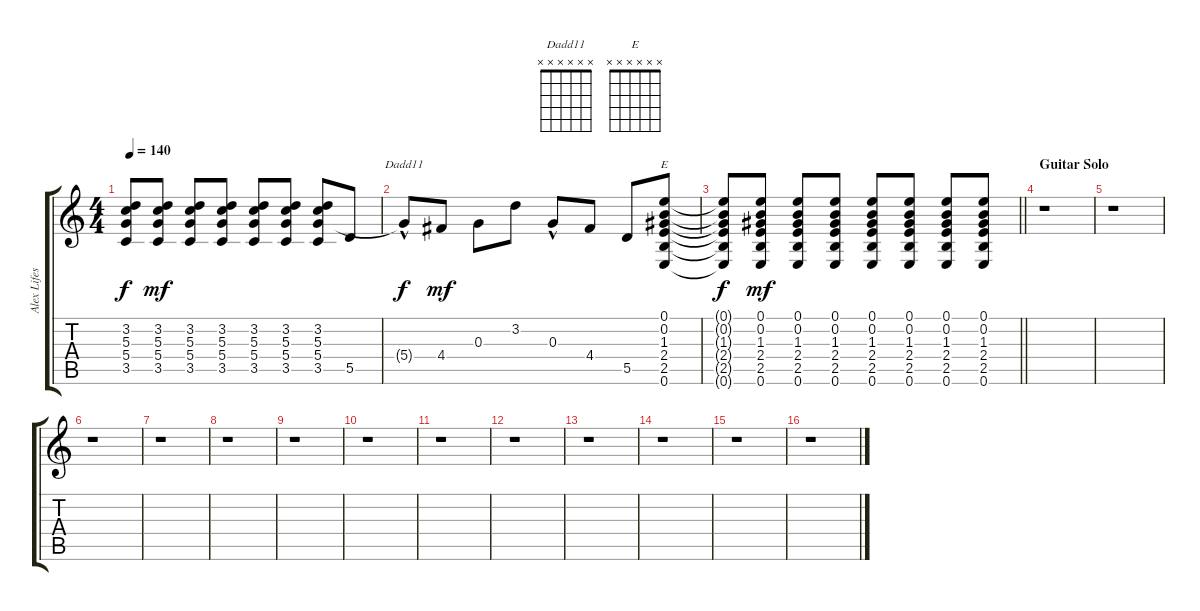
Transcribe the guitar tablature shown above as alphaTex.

\track ("Alex Lifeson 1" "Alex Lifes") {instrument overdrivenguitar}
\staff {score tabs}
\tuning (E4 B3 G3 D3 A2 E2) {hide}
\chord ("Dadd11" x x x x x x) {firstfret 0}
\chord ("E" x x x x x x) {firstfret 0}
\ts (4 4)
\tempo 140
\clef g2
\ks c
(3.2{t} 5.3{t} 5.4{t} 3.5{t}).8{dy f} (3.2 5.3 5.4 3.5).8{dy mf} (3.2 5.3 5.4 3.5).8 (3.2 5.3 5.4 3.5).8 (3.2 5.3 5.4 3.5).8 (3.2 5.3 5.4 3.5).8 (3.2 5.3 5.4 3.5).8 5.5.8 |
5.4{hac t}.8{ch "Dadd11" dy f} 4.4.8{dy mf} 0.3.8 3.2.8 0.3{hac}.8 4.4.8 5.5.8 (0.1 0.2 1.3 2.4 2.5 0.6).8{ch "E"} |
\barLineRight lightlight
(0.1{t} 0.2{t} 1.3{t} 2.4{t} 2.5{t} 0.6{t}).8{dy f} (0.1 0.2 1.3 2.4 2.5 0.6).8{dy mf} (0.1 0.2 1.3 2.4 2.5 0.6).8 (0.1 0.2 1.3 2.4 2.5 0.6).8 (0.1 0.2 1.3 2.4 2.5 0.6).8 (0.1 0.2 1.3 2.4 2.5 0.6).8 (0.1 0.2 1.3 2.4 2.5 0.6).8 (0.1 0.2 1.3 2.4 2.5 0.6).8 |
\section ("" "Guitar Solo")
r.1 |
r.1 |
r.1 |
r.1 |
r.1 |
r.1 |
r.1 |
r.1 |
r.1 |
r.1 |
r.1 |
r.1 |
r.1
